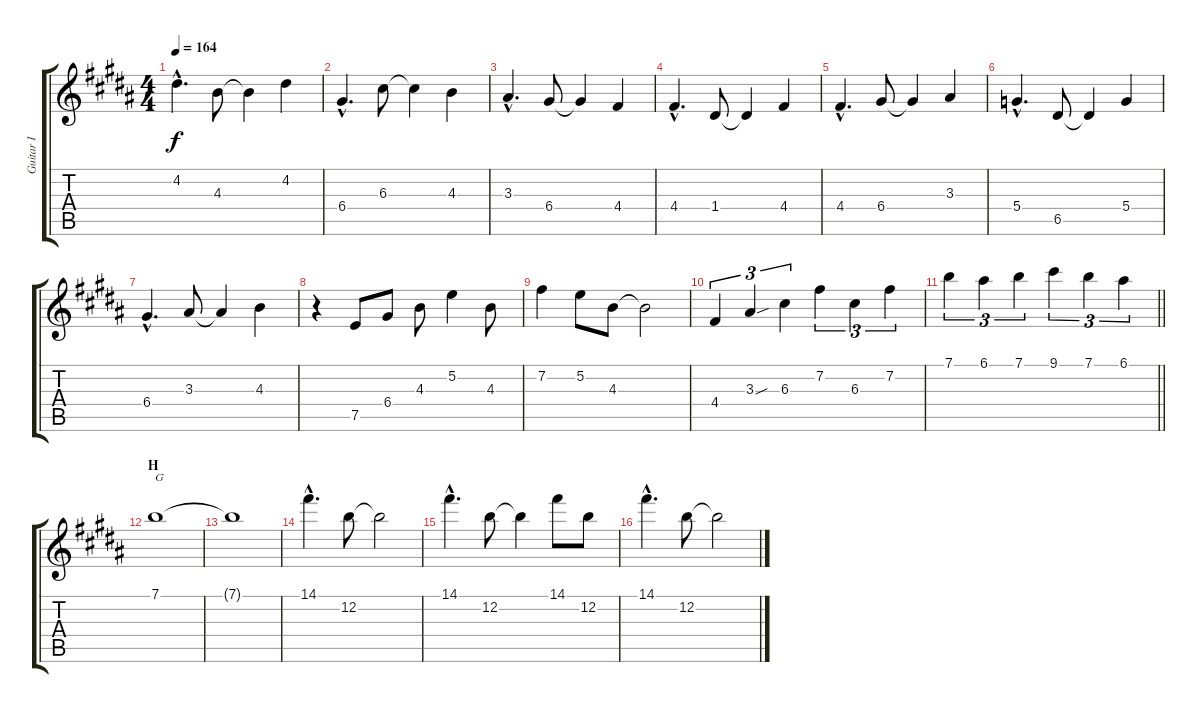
\track ("Guitar I" "Guitar I") {instrument overdrivenguitar}
\staff {score tabs}
\tuning (E4 B3 G3 D3 A2 E2) {hide}
\ts (4 4)
\tempo 164
\clef g2
\ks b
4.2{hac}.4{d dy f} 4.3.8 4.3{t}.4 4.2.4 |
6.4{hac}.4{d} 6.3.8 6.3{t}.4 4.3.4 |
3.3{hac}.4{d} 6.4.8 6.4{t}.4 4.4.4 |
4.4{hac}.4{d} 1.4.8 1.4{t}.4 4.4.4 |
4.4{hac}.4{d} 6.4.8 6.4{t}.4 3.3.4 |
5.4{hac}.4{d} 6.5.8 6.5{t}.4 5.4.4 |
6.4{hac}.4{d} 3.3.8 3.3{t}.4 4.3.4 |
r.4 7.5.8 6.4.8 4.3.8 5.2.4 4.3.8 |
7.2.4 5.2.8 4.3.8 4.3{t}.2 |
4.4.4{tu (3 2)} 3.3{sou}.4{tu (3 2)} 6.3.4{tu (3 2)} 7.2.4{tu (3 2)} 6.3.4{tu (3 2)} 7.2.4{tu (3 2)} |
\barLineRight lightlight
7.1.4{tu (3 2)} 6.1.4{tu (3 2)} 7.1.4{tu (3 2)} 9.1.4{tu (3 2)} 7.1.4{tu (3 2)} 6.1.4{tu (3 2)} |
\section ("" "H")
7.1.1{txt "G"} |
7.1{t}.1 |
14.1{hac}.4{d} 12.2.8 12.2{t}.2 |
14.1{hac}.4{d} 12.2.8 12.2{t}.4 14.1.8 12.2.8 |
14.1{hac}.4{d} 12.2.8 12.2{t}.2
